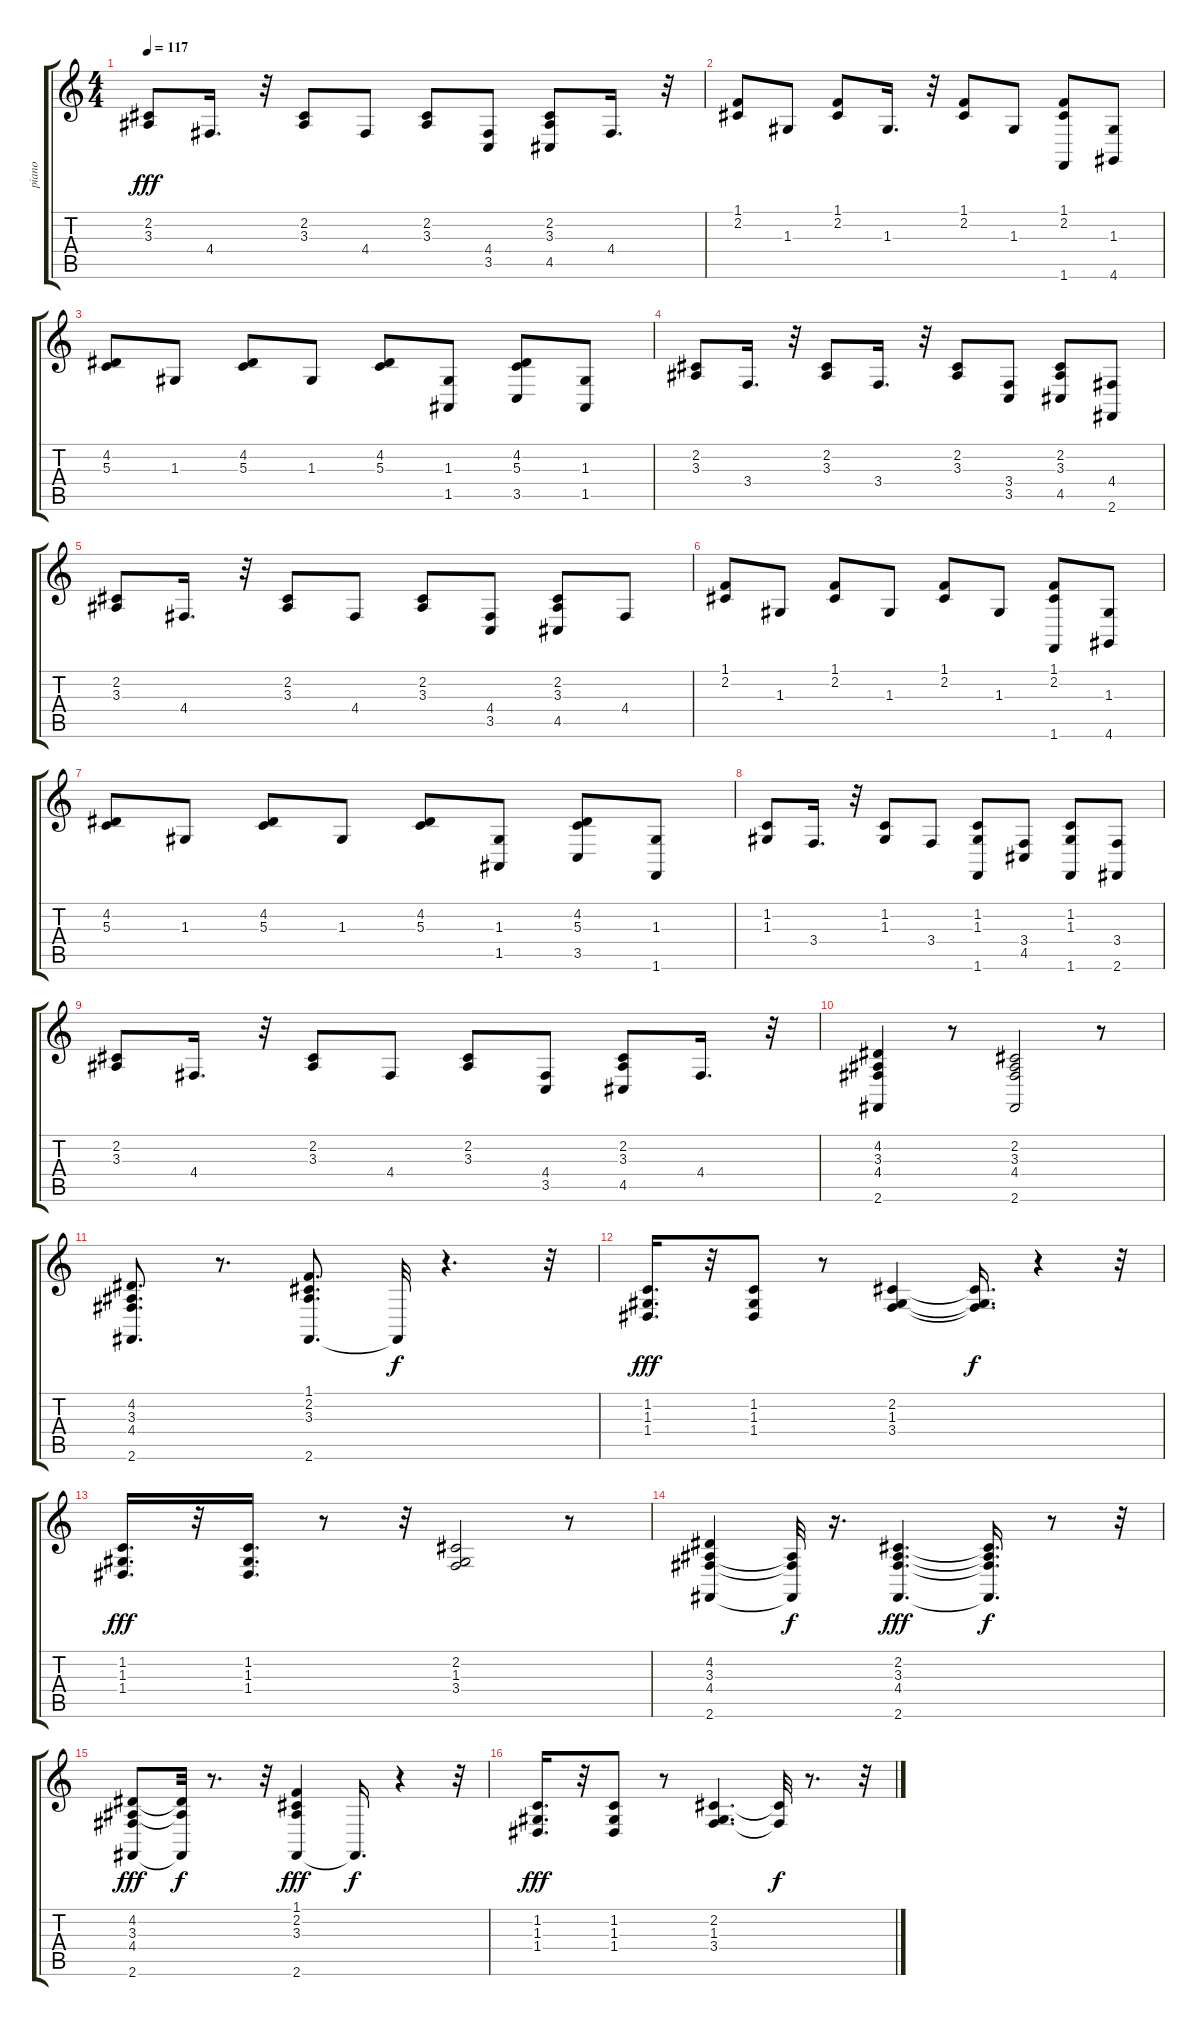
\track ("piano" "piano") {instrument brightacousticpiano}
\staff {score tabs}
\tuning (E4 B3 G3 D3 A2 E2) {hide}
\ts (4 4)
\tempo 117
\clef g2
\ks c
(2.2 3.3).8{dy fff} 4.4.16{d} r.32 (2.2 3.3).8 4.4.8 (2.2 3.3).8 (4.4 3.5).8 (2.2 3.3 4.5).8 4.4.16{d} r.32 |
(1.1 2.2).8 1.3.8 (1.1 2.2).8 1.3.16{d} r.32 (1.1 2.2).8 1.3.8 (1.1 2.2 1.6).8 (1.3 4.6).8 |
(4.2 5.3).8 1.3.8 (4.2 5.3).8 1.3.8 (4.2 5.3).8 (1.3 1.5).8 (4.2 5.3 3.5).8 (1.3 1.5).8 |
(2.2 3.3).8 3.4.16{d} r.32 (2.2 3.3).8 3.4.16{d} r.32 (2.2 3.3).8 (3.4 3.5).8 (2.2 3.3 4.5).8 (4.4 2.6).8 |
(2.2 3.3).8 4.4.16{d} r.32 (2.2 3.3).8 4.4.8 (2.2 3.3).8 (4.4 3.5).8 (2.2 3.3 4.5).8 4.4.8 |
(1.1 2.2).8 1.3.8 (1.1 2.2).8 1.3.8 (1.1 2.2).8 1.3.8 (1.1 2.2 1.6).8 (1.3 4.6).8 |
(4.2 5.3).8 1.3.8 (4.2 5.3).8 1.3.8 (4.2 5.3).8 (1.3 1.5).8 (4.2 5.3 3.5).8 (1.3 1.6).8 |
(1.2 1.3).8 3.4.16{d} r.32 (1.2 1.3).8 3.4.8 (1.2 1.3 1.6).8 (3.4 4.5).8 (1.2 1.3 1.6).8 (3.4 2.6).8 |
(2.2 3.3).8 4.4.16{d} r.32 (2.2 3.3).8 4.4.8 (2.2 3.3).8 (4.4 3.5).8 (2.2 3.3 4.5).8 4.4.16{d} r.32 |
(4.2 3.3 4.4 2.6).4 r.8 (2.2 3.3 4.4 2.6).2 r.8 |
(4.2 3.3 4.4 2.6).8{d} r.8{d} (1.1 2.2 3.3 2.6).8{d} 2.6{t}.32{dy f} r.4{d} r.32 |
(1.2 1.3 1.4).16{d dy fff} r.32 (1.2 1.3 1.4).8 r.8 (2.2 1.3 3.4).4 (2.2{t} 1.3{t} 3.4{t}).16{d dy f} r.4 r.32 |
(1.2 1.3 1.4).16{d dy fff} r.32 (1.2 1.3 1.4).16{d} r.8 r.32 (2.2 1.3 3.4).2 r.8 |
(4.2 3.3 4.4 2.6).4 (3.3{t} 4.4{t} 2.6{t}).32{dy f} r.16{d} (2.2 3.3 4.4 2.6).4{d dy fff} (2.2{t} 3.3{t} 4.4{t} 2.6{t}).16{d dy f} r.8 r.32 |
(4.2 3.3 4.4 2.6).8{dy fff} (4.2{t} 3.3{t} 2.6{t}).32{dy f} r.8{d} r.32 (1.1 2.2 3.3 2.6).4{dy fff} 2.6{t}.16{d dy f} r.4 r.32 |
(1.2 1.3 1.4).16{d dy fff} r.32 (1.2 1.3 1.4).8 r.8 (2.2 1.3 3.4).4{d} (2.2{t} 3.4{t}).32{dy f} r.8{d} r.32
